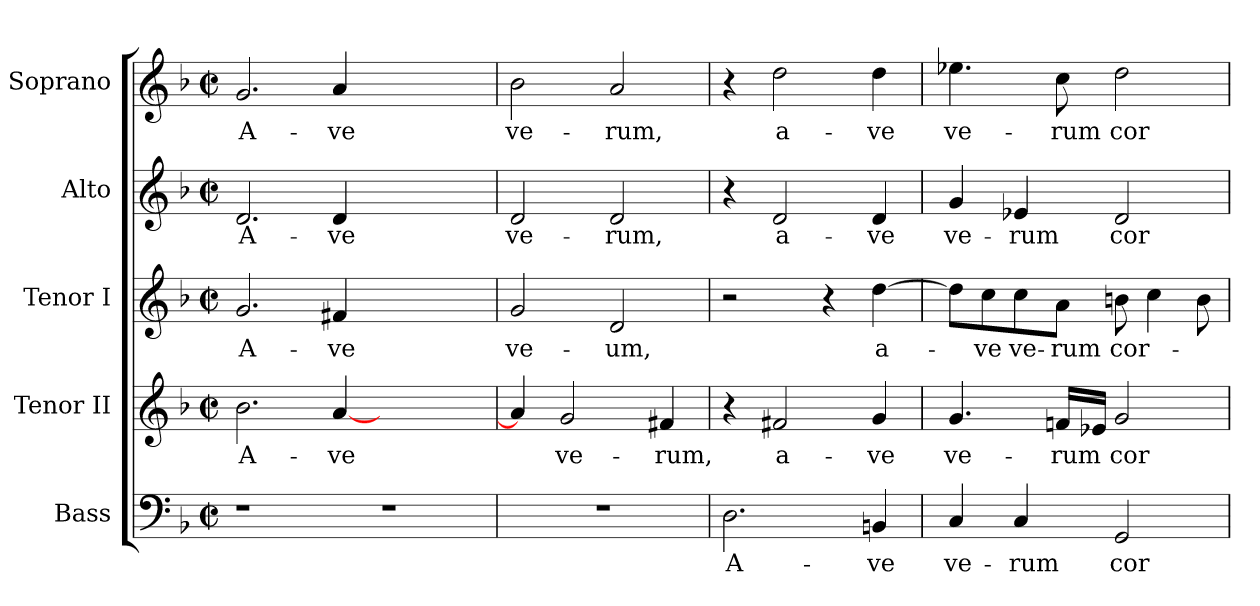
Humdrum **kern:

**kern	**text	**kern	**text	**kern	**text	**kern	**text	**kern	**text
*part5	*part5	*part4	*part4	*part3	*part3	*part2	*part2	*part1	*part1
*staff5	*staff5	*staff4	*staff4	*staff3	*staff3	*staff2	*staff2	*staff1	*staff1
*I"Bass	*	*I"Tenor II	*	*I"Tenor I	*	*I"Alto	*	*I"Soprano	*
*I'B.	*	*I'T. II	*	*I'T. I	*	*I'A.	*	*I'S.	*
!!LO:PB:g=z
*clefF4	*	*clefG2	*	*clefG2	*	*clefG2	*	*clefG2	*
*	*	*ITrd7c12	*	*ITrd7c12	*	*	*	*	*
*k[b-]	*	*k[b-]	*	*k[b-]	*	*k[b-]	*	*k[b-]	*
*F:	*	*F:	*	*F:	*	*F:	*	*F:	*
*M2/2	*	*M2/2	*	*M2/2	*	*M2/2	*	*M2/2	*
*met(c|)	*	*met(c|)	*	*met(c|)	*	*met(c|)	*	*met(c|)	*
=1	=1	=1	=1	=1	=1	=1	=1	=1	=1
!	!	!	!LO:LY:b:color=#000000	!	!	!	!	!	!
!	!	!	!	!	!LO:LY:b:color=#000000	!	!	!	!
!	!	!	!	!	!	!	!LO:LY:b:color=#000000	!	!
!	!	!	!	!	!	!	!	!	!LO:LY:b:color=#000000
1r	.	2.B-i\	A-	2.Gi/	A-	2.di/	A-	2.gi/	A-
!	!	!	!LO:LY:b:color=#000000	!	!	!	!	!	!
!	!	!	!	!	!LO:LY:b:color=#000000	!	!	!	!
!	!	!	!	!	!	!	!LO:LY:b:color=#000000	!	!
!	!	!	!	!	!	!	!	!	!LO:LY:b:color=#000000
.	.	[<4Ai/	-ve	4F#Xi/	-ve	4di/	-ve	4ai/	-ve
1r	.	1ryy	.	1ryy	.	1ryy	.	1ryy	.
=2	=2	=2	=2	=2	=2	=2	=2	=2	=2
!	!	!	!	!	!LO:LY:b:color=#000000	!	!	!	!
!	!	!	!	!	!	!	!LO:LY:b:color=#000000	!	!
!	!	!	!	!	!	!	!	!	!LO:LY:b:color=#000000
1r	.	4Ai/]	.	2Gi/	ve-	2di/	ve-	2b-i\	ve-
!	!	!	!LO:LY:b:color=#000000	!	!	!	!	!	!
.	.	2Gi/	ve-	.	.	.	.	.	.
!	!	!	!	!	!LO:LY:b:color=#000000	!	!	!	!
!	!	!	!	!	!	!	!LO:LY:b:color=#000000	!	!
!	!	!	!	!	!	!	!	!	!LO:LY:b:color=#000000
.	.	.	.	2Di/	-um,	2di/	-rum,	2ai/	-rum,
!	!	!	!LO:LY:b:color=#000000	!	!	!	!	!	!
.	.	4F#Xi/	-rum,	.	.	.	.	.	.
=3	=3	=3	=3	=3	=3	=3	=3	=3	=3
!	!LO:LY:b:color=#000000	!	!	!	!	!	!	!	!
2.Di\	A-	4r	.	2r	.	4r	.	4r	.
!	!	!	!LO:LY:b:color=#000000	!	!	!	!	!	!
!	!	!	!	!	!	!	!LO:LY:b:color=#000000	!	!
!	!	!	!	!	!	!	!	!	!LO:LY:b:color=#000000
.	.	2F#Xi/	a-	.	.	2di/	a-	2ddi\	a-
.	.	.	.	4r	.	.	.	.	.
!	!LO:LY:b:color=#000000	!	!	!	!	!	!	!	!
!	!	!	!LO:LY:b:color=#000000	!	!	!	!	!	!
!	!	!	!	!	!LO:LY:b:color=#000000	!	!	!	!
!	!	!	!	!	!	!	!LO:LY:b:color=#000000	!	!
!	!	!	!	!	!	!	!	!	!LO:LY:b:color=#000000
4BBni/	-ve	4Gi/	-ve	[>4di\	a-	4di/	-ve	4ddi\	-ve
=4	=4	=4	=4	=4	=4	=4	=4	=4	=4
!	!LO:LY:b:color=#000000	!	!	!	!	!	!	!	!
!	!	!	!LO:LY:b:color=#000000	!	!	!	!	!	!
!	!	!	!	!	!	!	!LO:LY:b:color=#000000	!	!
!	!	!	!	!	!	!	!	!	!LO:LY:b:color=#000000
4Ci/	ve-	4.Gi/	ve-	8di\L]	.	4gi/	ve-	4.ee-Xi\	ve-
!	!	!	!	!	!LO:LY:b:color=#000000	!	!	!	!
.	.	.	.	8ci\	-ve	.	.	.	.
!	!LO:LY:b:color=#000000	!	!	!	!	!	!	!	!
!	!	!	!	!	!LO:LY:b:color=#000000	!	!	!	!
!	!	!	!	!	!	!	!LO:LY:b:color=#000000	!	!
4Ci/	-rum	.	.	8ci\	ve-	4e-Xi/	-rum	.	.
!	!	!	!LO:LY:b:color=#000000	!	!	!	!	!	!
!	!	!	!	!	!LO:LY:b:color=#000000	!	!	!	!
!	!	!	!	!	!	!	!	!	!LO:LY:b:color=#000000
.	.	16Fni/LL	-rum	8Ai\J	-rum	.	.	8cci\	-rum
.	.	16E-Xi/JJ	.	.	.	.	.	.	.
!	!LO:LY:b:color=#000000	!	!	!	!	!	!	!	!
!	!	!	!LO:LY:b:color=#000000	!	!	!	!	!	!
!	!	!	!	!	!LO:LY:b:color=#000000	!	!	!	!
!	!	!	!	!	!	!	!LO:LY:b:color=#000000	!	!
!	!	!	!	!	!	!	!	!	!LO:LY:b:color=#000000
2GGi/	cor-	2Gi/	cor-	8Bni\	cor-	2di/	cor-	2ddi\	cor-
.	.	.	.	4ci\	.	.	.	.	.
.	.	.	.	8Bi\	.	.	.	.	.
=	=	=	=	=	=	=	=	=	=
*-	*-	*-	*-	*-	*-	*-	*-	*-	*-
